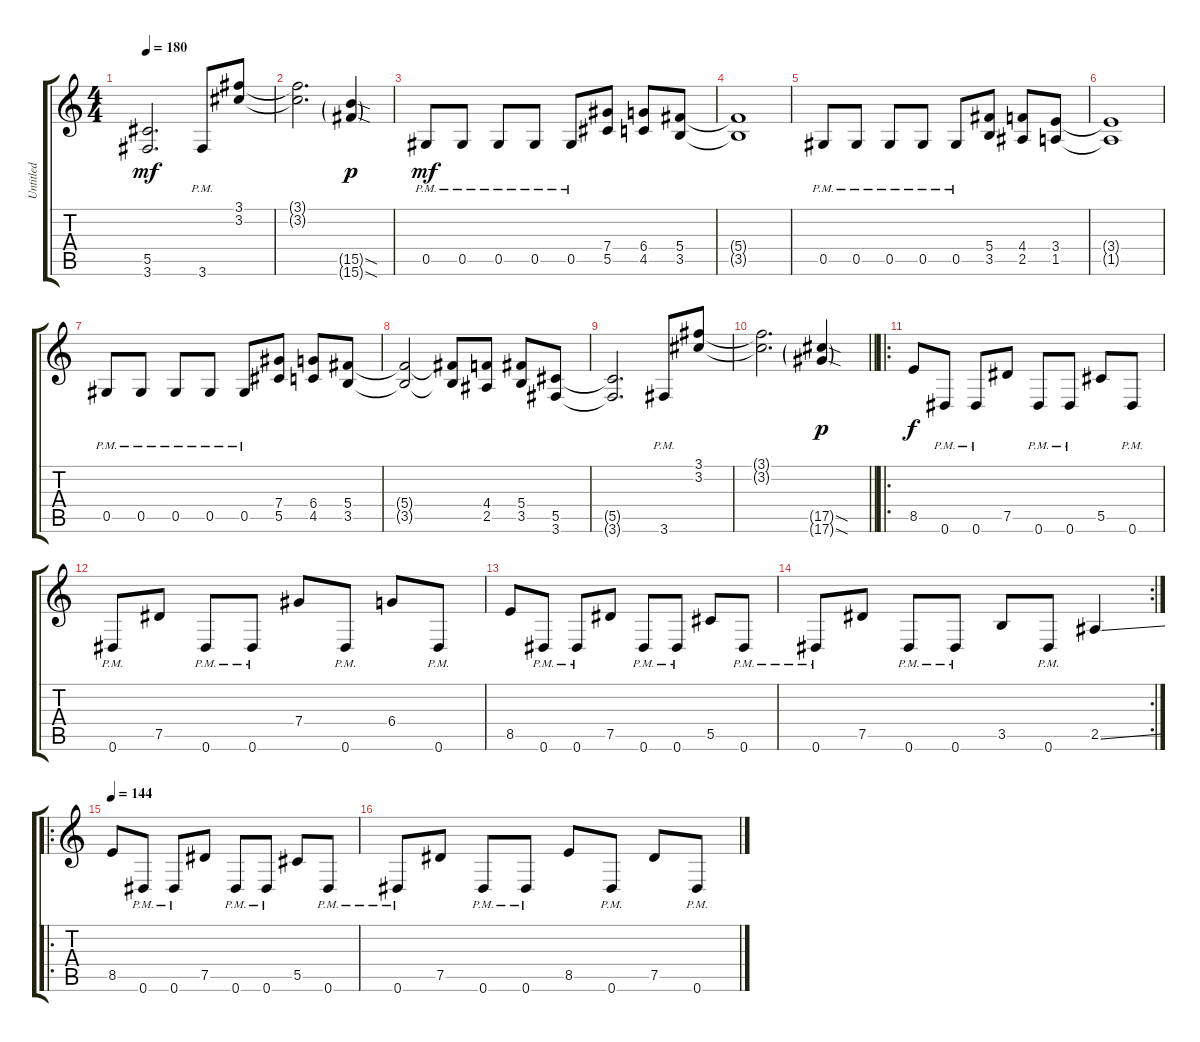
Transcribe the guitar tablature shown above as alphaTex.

\track ("Untitled" "Untitled") {instrument distortionguitar}
\staff {score tabs}
\tuning (Eb4 Bb3 Gb3 Db3 Ab2 Eb2) {hide}
\ts (4 4)
\tempo 180
\clef g2
\ks c
(5.5{t} 3.6{t}).2{d dy mf} 3.6{pm}.8 (3.1 3.2).8 |
(3.1{t} 3.2{t}).2{d} (15.5{sod g} 15.6{sod g}).4{dy p} |
0.5{pm}.8{dy mf} 0.5{pm}.8 0.5{pm}.8 0.5{pm}.8 0.5{pm}.8 (7.4 5.5).8 (6.4 4.5).8 (5.4 3.5).8 |
(5.4{t} 3.5{t}).1 |
0.5{pm}.8 0.5{pm}.8 0.5{pm}.8 0.5{pm}.8 0.5{pm}.8 (5.4 3.5).8 (4.4 2.5).8 (3.4 1.5).8 |
(3.4{t} 1.5{t}).1 |
0.5{pm}.8 0.5{pm}.8 0.5{pm}.8 0.5{pm}.8 0.5{pm}.8 (7.4 5.5).8 (6.4 4.5).8 (5.4 3.5).8 |
(5.4{t} 3.5{t}).2 (5.4{t} 3.5{t}).8 (4.4 2.5).8 (5.4 3.5).8 (5.5 3.6).8 |
(5.5{t} 3.6{t}).2{d} 3.6{pm}.8 (3.1 3.2).8 |
\barLineRight lightlight
(3.1{t} 3.2{t}).2{d} (17.5{sod g} 17.6{sod g}).4{dy p} |
\ro
8.5.8{dy f} 0.6{pm}.8 0.6{pm}.8 7.5.8 0.6{pm}.8 0.6{pm}.8 5.5.8 0.6{pm}.8 |
0.6{pm}.8 7.5.8 0.6{pm}.8 0.6{pm}.8 7.4.8 0.6{pm}.8 6.4.8 0.6{pm}.8 |
8.5.8 0.6{pm}.8 0.6{pm}.8 7.5.8 0.6{pm}.8 0.6{pm}.8 5.5.8 0.6{pm}.8 |
\rc 2
0.6{pm}.8 7.5.8 0.6{pm}.8 0.6{pm}.8 3.5.8 0.6{pm}.8 2.5{ss}.4 |
\ro
\tempo 144
8.5.8 0.6{pm}.8 0.6{pm}.8 7.5.8 0.6{pm}.8 0.6{pm}.8 5.5.8 0.6{pm}.8 |
0.6{pm}.8 7.5.8 0.6{pm}.8 0.6{pm}.8 8.5.8 0.6{pm}.8 7.5.8 0.6{pm}.8
